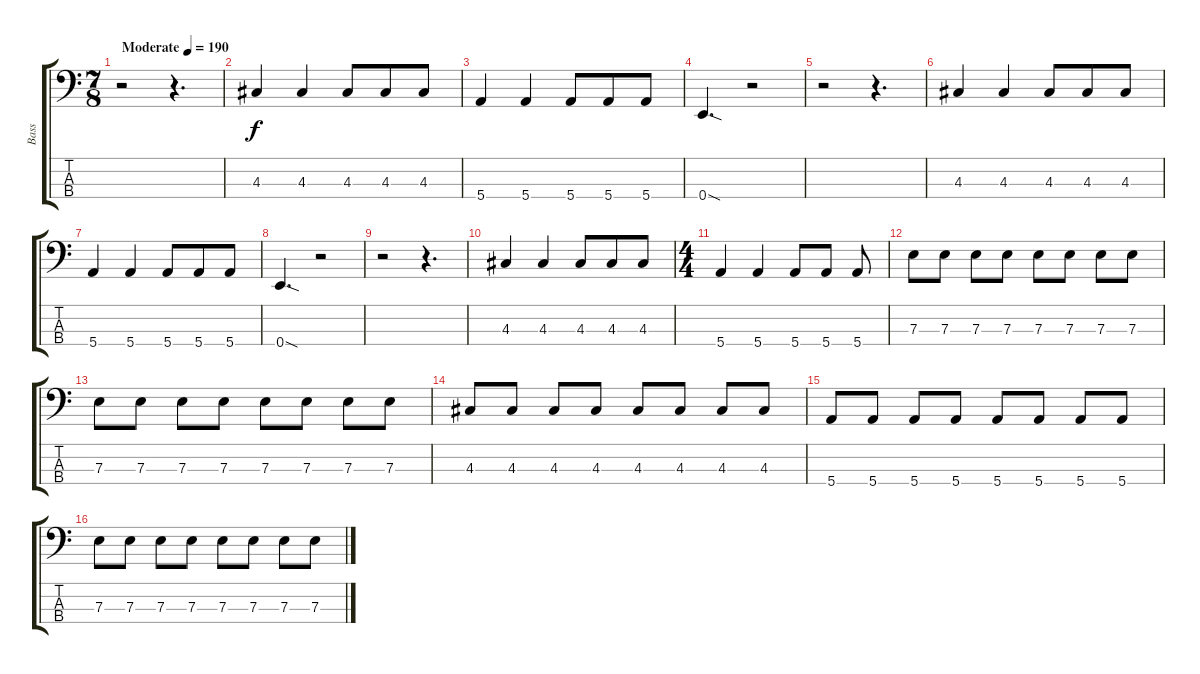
\track ("Bass" "Bass") {instrument electricbassfinger}
\staff {score tabs}
\tuning (G2 D2 A1 E1) {hide}
\ts (7 8)
\tempo (190 "Moderate")
\clef f4
\ks c
r.2{dy f instrument electricbassfinger} r.4{d} |
4.3.4 4.3.4 4.3.8 4.3.8 4.3.8 |
5.4.4 5.4.4 5.4.8 5.4.8 5.4.8 |
0.4{sod}.4{d} r.2 |
r.2 r.4{d} |
4.3.4 4.3.4 4.3.8 4.3.8 4.3.8 |
5.4.4 5.4.4 5.4.8 5.4.8 5.4.8 |
0.4{sod}.4{d} r.2 |
r.2 r.4{d} |
4.3.4 4.3.4 4.3.8 4.3.8 4.3.8 |
\ts (4 4)
5.4.4 5.4.4 5.4.8 5.4.8 5.4.8 |
7.3.8 7.3.8 7.3.8 7.3.8 7.3.8 7.3.8 7.3.8 7.3.8 |
7.3.8 7.3.8 7.3.8 7.3.8 7.3.8 7.3.8 7.3.8 7.3.8 |
4.3.8 4.3.8 4.3.8 4.3.8 4.3.8 4.3.8 4.3.8 4.3.8 |
5.4.8 5.4.8 5.4.8 5.4.8 5.4.8 5.4.8 5.4.8 5.4.8 |
7.3.8 7.3.8 7.3.8 7.3.8 7.3.8 7.3.8 7.3.8 7.3.8
